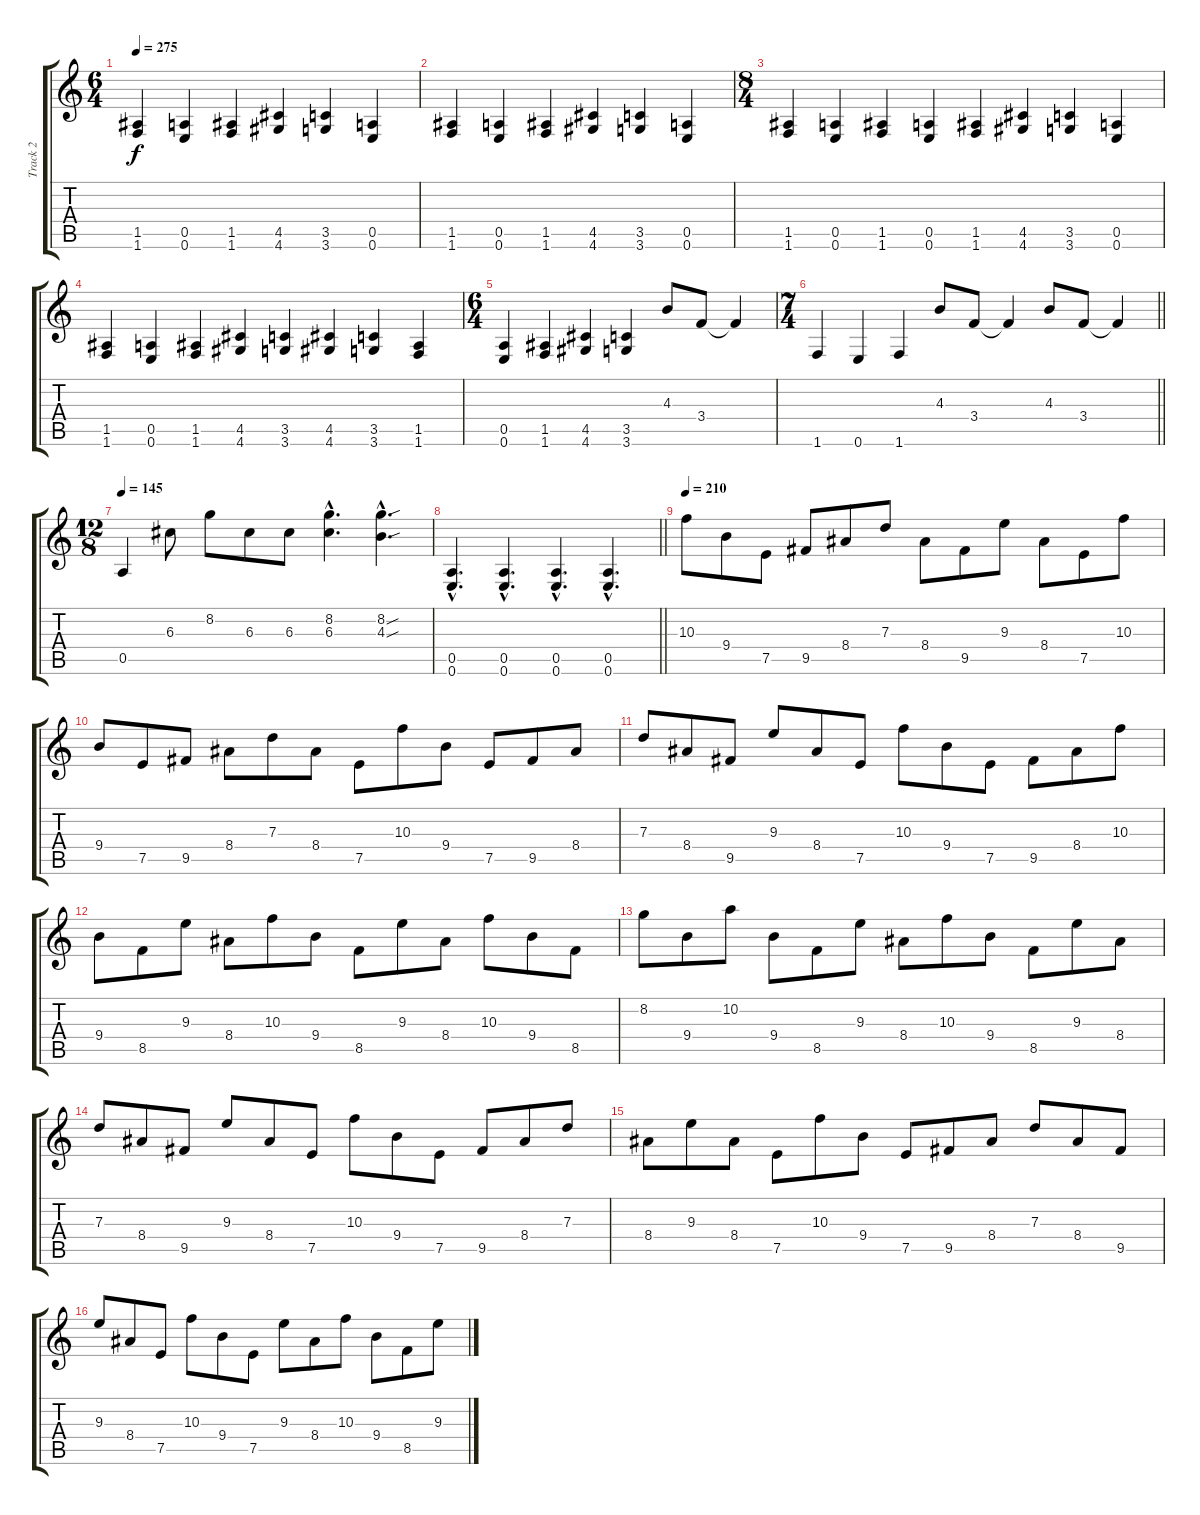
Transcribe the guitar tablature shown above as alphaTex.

\track ("Track 2" "Track 2") {instrument distortionguitar}
\staff {score tabs}
\tuning (E4 B3 G3 D3 A2 E2) {hide}
\ts (6 4)
\tempo 275
\clef g2
\ks c
(1.5 1.6).4{dy f} (0.5 0.6).4 (1.5 1.6).4 (4.5 4.6).4 (3.5 3.6).4 (0.5 0.6).4 |
(1.5 1.6).4 (0.5 0.6).4 (1.5 1.6).4 (4.5 4.6).4 (3.5 3.6).4 (0.5 0.6).4 |
\ts (8 4)
(1.5 1.6).4 (0.5 0.6).4 (1.5 1.6).4 (0.5 0.6).4 (1.5 1.6).4 (4.5 4.6).4 (3.5 3.6).4 (0.5 0.6).4 |
(1.5 1.6).4 (0.5 0.6).4 (1.5 1.6).4 (4.5 4.6).4 (3.5 3.6).4 (4.5 4.6).4 (3.5 3.6).4 (1.5 1.6).4 |
\ts (6 4)
(0.5 0.6).4 (1.5 1.6).4 (4.5 4.6).4 (3.5 3.6).4 4.3.8 3.4.8 3.4{t}.4 |
\ts (7 4)
\barLineRight lightlight
1.6.4 0.6.4 1.6.4 4.3.8 3.4.8 3.4{t}.4 4.3.8 3.4.8 3.4{t}.4 |
\ts (12 8)
\tempo 145
0.5.4 6.3.8 8.2.8 6.3.8 6.3.8 (8.2{hac} 6.3{hac}).4{d} (8.2{sou hac} 4.3{sou hac}).4{d} |
\barLineRight lightlight
(0.5{hac} 0.6{hac}).4{d} (0.5{hac} 0.6{hac}).4{d} (0.5{hac} 0.6{hac}).4{d} (0.5{hac} 0.6{hac}).4{d} |
\tempo 210
10.3.8{instrument electricguitarjazz} 9.4.8 7.5.8 9.5.8 8.4.8 7.3.8 8.4.8 9.5.8 9.3.8 8.4.8 7.5.8 10.3.8 |
9.4.8 7.5.8 9.5.8 8.4.8 7.3.8 8.4.8 7.5.8 10.3.8 9.4.8 7.5.8 9.5.8 8.4.8 |
7.3.8 8.4.8 9.5.8 9.3.8 8.4.8 7.5.8 10.3.8 9.4.8 7.5.8 9.5.8 8.4.8 10.3.8 |
9.4.8 8.5.8 9.3.8 8.4.8 10.3.8 9.4.8 8.5.8 9.3.8 8.4.8 10.3.8 9.4.8 8.5.8 |
8.2.8 9.4.8 10.2.8 9.4.8 8.5.8 9.3.8 8.4.8 10.3.8 9.4.8 8.5.8 9.3.8 8.4.8 |
7.3.8 8.4.8 9.5.8 9.3.8 8.4.8 7.5.8 10.3.8 9.4.8 7.5.8 9.5.8 8.4.8 7.3.8 |
8.4.8 9.3.8 8.4.8 7.5.8 10.3.8 9.4.8 7.5.8 9.5.8 8.4.8 7.3.8 8.4.8 9.5.8 |
9.3.8 8.4.8 7.5.8 10.3.8 9.4.8 7.5.8 9.3.8 8.4.8 10.3.8 9.4.8 8.5.8 9.3.8
